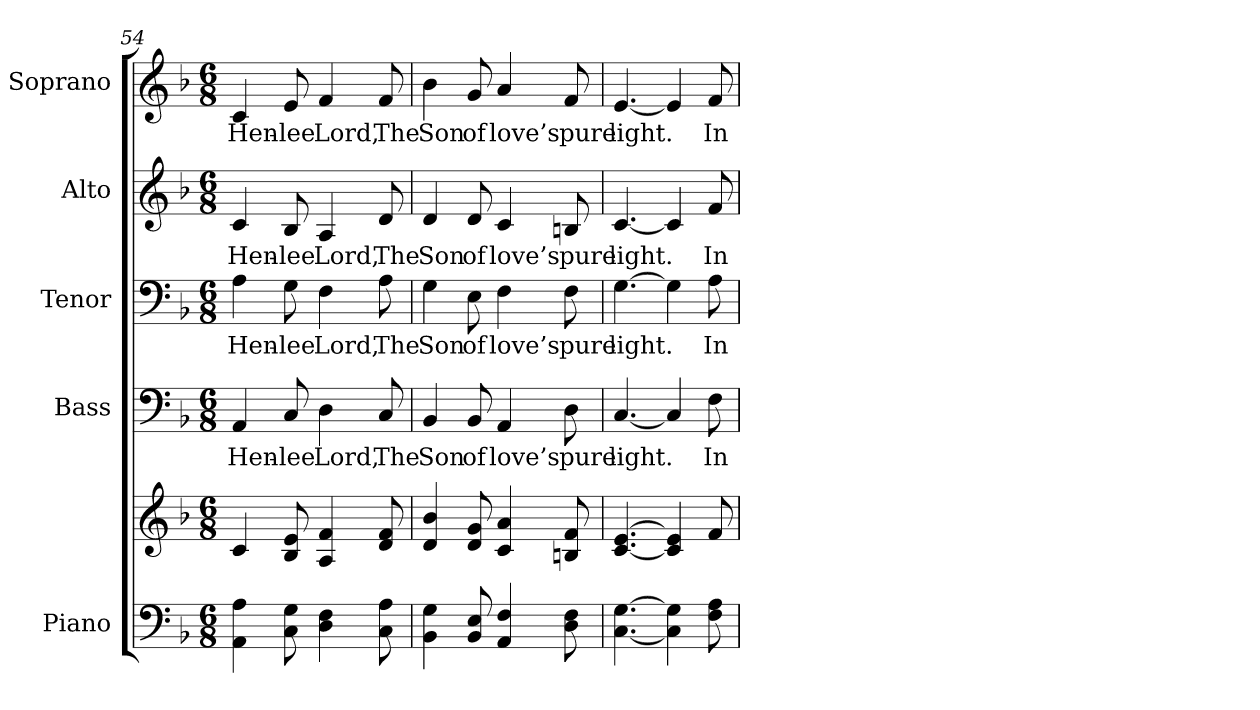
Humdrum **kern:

**kern	**kern	**kern	**text	**kern	**text	**kern	**text	**kern	**text
*part5	*part5	*part4	*part4	*part3	*part3	*part2	*part2	*part1	*part1
*staff6	*staff5	*staff4	*staff4	*staff3	*staff3	*staff2	*staff2	*staff1	*staff1
*I"Piano	*	*I"Bass	*	*I"Tenor	*	*I"Alto	*	*I"Soprano	*
*I'Pno.	*	*I'B.	*	*I'T.	*	*I'A.	*	*I'S.	*
!!LO:PB:g=z
*clefF4	*clefG2	*clefF4	*	*clefF4	*	*clefG2	*	*clefG2	*
*k[b-]	*k[b-]	*k[b-]	*	*k[b-]	*	*k[b-]	*	*k[b-]	*
*F:	*F:	*F:	*	*F:	*	*F:	*	*F:	*
*M6/8	*M6/8	*M6/8	*	*M6/8	*	*M6/8	*	*M6/8	*
=54	=54	=54	=54	=54	=54	=54	=54	=54	=54
!	!	!	!LO:LY:b:color=#000000	!	!	!	!	!	!
!	!	!	!	!	!LO:LY:b:color=#000000	!	!	!	!
!	!	!	!	!	!	!	!LO:LY:b:color=#000000	!	!
!	!	!	!	!	!	!	!	!	!LO:LY:b:color=#000000
4AAi\ 4Ai	4ci/	4AAi/	Hen-	4Ai\	Hen-	4ci/	Hen-	4ci/	Hen-
!	!	!	!LO:LY:b:color=#000000	!	!	!	!	!	!
!	!	!	!	!	!LO:LY:b:color=#000000	!	!	!	!
!	!	!	!	!	!	!	!LO:LY:b:color=#000000	!	!
!	!	!	!	!	!	!	!	!	!LO:LY:b:color=#000000
8Ci\ 8Gi	8B-i/ 8ei	8Ci/	-lee	8Gi\	-lee	8B-i/	-lee	8ei/	-lee
!	!	!	!LO:LY:b:color=#000000	!	!	!	!	!	!
!	!	!	!	!	!LO:LY:b:color=#000000	!	!	!	!
!	!	!	!	!	!	!	!LO:LY:b:color=#000000	!	!
!	!	!	!	!	!	!	!	!	!LO:LY:b:color=#000000
4Di\ 4Fi	4Ai/ 4fi	4Di\	Lord,	4Fi\	Lord,	4Ai/	Lord,	4fi/	Lord,
!	!	!	!LO:LY:b:color=#000000	!	!	!	!	!	!
!	!	!	!	!	!LO:LY:b:color=#000000	!	!	!	!
!	!	!	!	!	!	!	!LO:LY:b:color=#000000	!	!
!	!	!	!	!	!	!	!	!	!LO:LY:b:color=#000000
8Ci\ 8Ai	8di/ 8fi	8Ci/	The	8Ai\	The	8di/	The	8fi/	The
=55	=55	=55	=55	=55	=55	=55	=55	=55	=55
!	!	!	!LO:LY:b:color=#000000	!	!	!	!	!	!
!	!	!	!	!	!LO:LY:b:color=#000000	!	!	!	!
!	!	!	!	!	!	!	!LO:LY:b:color=#000000	!	!
!	!	!	!	!	!	!	!	!	!LO:LY:b:color=#000000
4BB-i\ 4Gi	4di/ 4b-i	4BB-i/	Son	4Gi\	Son	4di/	Son	4b-i\	Son
!	!	!	!LO:LY:b:color=#000000	!	!	!	!	!	!
!	!	!	!	!	!LO:LY:b:color=#000000	!	!	!	!
!	!	!	!	!	!	!	!LO:LY:b:color=#000000	!	!
!	!	!	!	!	!	!	!	!	!LO:LY:b:color=#000000
8BB-i/ 8Ei	8di/ 8gi	8BB-i/	of	8Ei\	of	8di/	of	8gi/	of
!	!	!	!LO:LY:b:color=#000000	!	!	!	!	!	!
!	!	!	!	!	!LO:LY:b:color=#000000	!	!	!	!
!	!	!	!	!	!	!	!LO:LY:b:color=#000000	!	!
!	!	!	!	!	!	!	!	!	!LO:LY:b:color=#000000
4AAi/ 4Fi	4ci/ 4ai	4AAi/	love’s	4Fi\	love’s	4ci/	love’s	4ai/	love’s
!	!	!	!LO:LY:b:color=#000000	!	!	!	!	!	!
!	!	!	!	!	!LO:LY:b:color=#000000	!	!	!	!
!	!	!	!	!	!	!	!LO:LY:b:color=#000000	!	!
!	!	!	!	!	!	!	!	!	!LO:LY:b:color=#000000
8Di\ 8Fi	8Bni/ 8fi	8Di\	pure	8Fi\	pure	8Bni/	pure	8fi/	pure
!!LO:PB:g=z
=56	=56	=56	=56	=56	=56	=56	=56	=56	=56
!	!	!	!LO:LY:b:color=#000000	!	!	!	!	!	!
!	!	!	!	!	!LO:LY:b:color=#000000	!	!	!	!
!	!	!	!	!	!	!	!LO:LY:b:color=#000000	!	!
!	!	!	!	!	!	!	!	!	!LO:LY:b:color=#000000
[<4.Ci\ [>4.Gi	[<4.ci/ [>4.ei	[<4.Ci/	light.	[>4.Gi\	light.	[<4.ci/	light.	[<4.ei/	light.
4Ci\] 4Gi]	4ci/] 4ei]	4Ci/]	.	4Gi\]	.	4ci/]	.	4ei/]	.
!	!	!	!LO:LY:b:color=#000000	!	!	!	!	!	!
!	!	!	!	!	!LO:LY:b:color=#000000	!	!	!	!
!	!	!	!	!	!	!	!LO:LY:b:color=#000000	!	!
!	!	!	!	!	!	!	!	!	!LO:LY:b:color=#000000
8Fi\ 8Ai	8fi/	8Fi\	In	8Ai\	In	8fi/	In	8fi/	In
=	=	=	=	=	=	=	=	=	=
*-	*-	*-	*-	*-	*-	*-	*-	*-	*-
